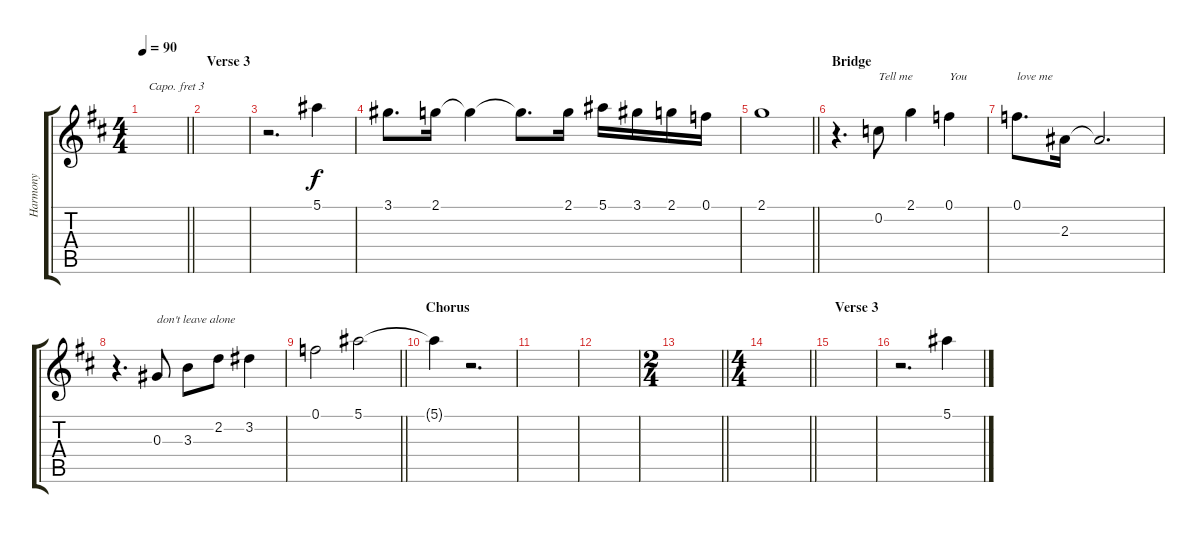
\track ("Harmony" "Harmony") {instrument electricguitarjazz}
\staff {score tabs}
\capo 3
\tuning (D4 A3 F3 C3 G2 D2) {hide}
\ts (4 4)
\tempo 90
\clef g2
\barLineRight lightlight
\ks d
|
\section ("" "Verse 3")
|
r.2{d} 5.1.4 |
3.1.8{d} 2.1.16 2.1{t}.4 2.1{t}.8{d} 2.1.16 5.1.16 3.1.16 2.1.16 0.1.16 |
\barLineRight lightlight
2.1.1 |
\section ("" "Bridge")
r.4{d} 0.2.8{txt "Tell me"} 2.1.4 0.1.4{txt "You"} |
0.1.8{d txt "love me"} 2.3.16 2.3{t}.2{d} |
r.4{d} 0.3.8{txt "don't leave alone"} 3.3.8 2.2.8 3.2.4 |
\barLineRight lightlight
0.1.2 5.1.2 |
\section ("" "Chorus")
5.1{t}.4 r.2{d} |
|
|
\ts (2 4)
\barLineRight lightlight
|
\ts (4 4)
\barLineRight lightlight
|
\section ("" "Verse 3")
|
r.2{d} 5.1.4
